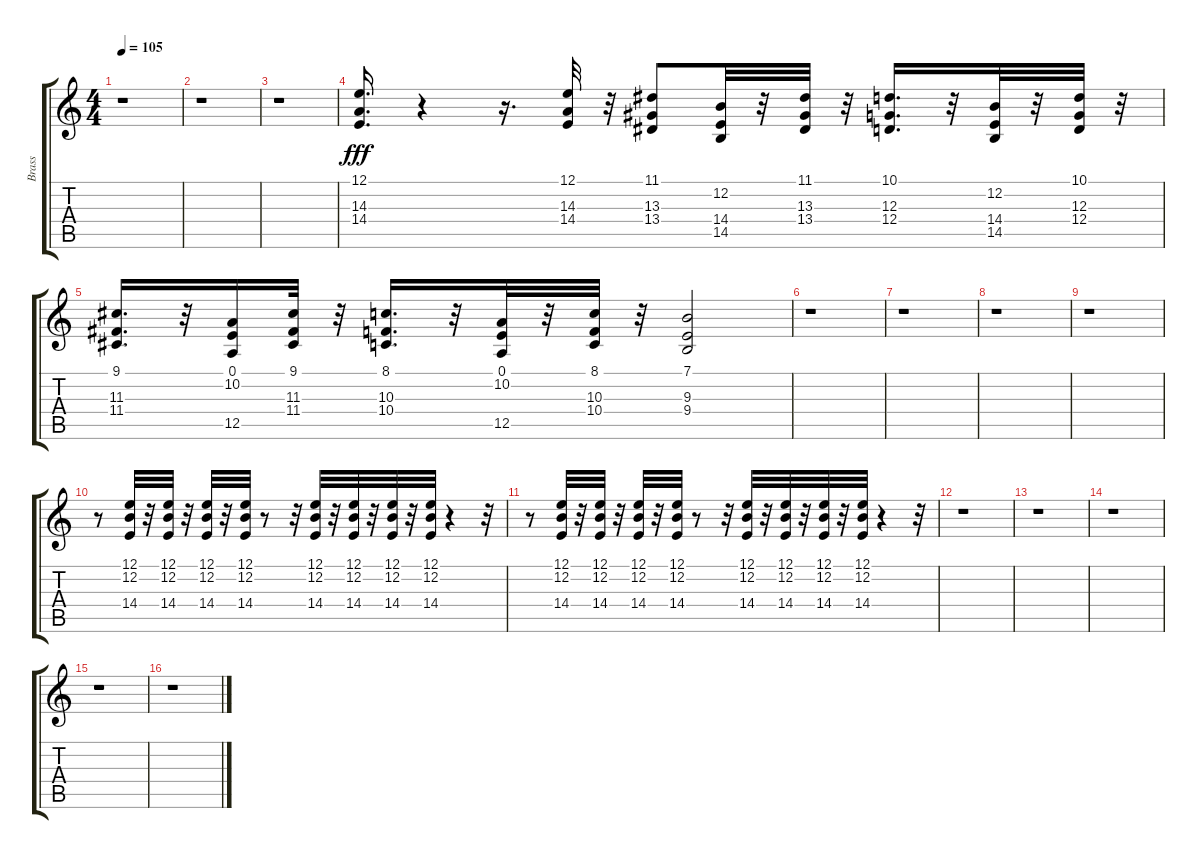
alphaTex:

\track ("Brass" "Brass") {instrument brasssection}
\staff {score tabs}
\tuning (E4 B3 G3 D3 A2 E2) {hide}
\ts (4 4)
\tempo 105
\clef g2
\ks c
r.1{dy fff} |
r.1 |
r.1 |
(12.1 14.3 14.4).16{d} r.4 r.16{d} (12.1 14.3 14.4).32 r.32 (11.1 13.3 13.4).8 (12.2 14.4 14.5).32 r.32 (11.1 13.3 13.4).32 r.32 (10.1 12.3 12.4).16{d} r.32 (12.2 14.4 14.5).32 r.32 (10.1 12.3 12.4).32 r.32 |
(9.1 11.3 11.4).16{d} r.32 (0.1 10.2 12.5).16 (9.1 11.3 11.4).32 r.32 (8.1 10.3 10.4).16{d} r.32 (0.1 10.2 12.5).32 r.32 (8.1 10.3 10.4).32 r.32 (7.1 9.3 9.4).2 |
r.1 |
r.1 |
r.1 |
r.1 |
r.8 (12.1 12.2 14.4).32 r.32 (12.1 12.2 14.4).32 r.32 (12.1 12.2 14.4).32 r.32 (12.1 12.2 14.4).32 r.8 r.32 (12.1 12.2 14.4).32 r.32 (12.1 12.2 14.4).32 r.32 (12.1 12.2 14.4).32 r.32 (12.1 12.2 14.4).32 r.4 r.32 |
r.8 (12.1 12.2 14.4).32 r.32 (12.1 12.2 14.4).32 r.32 (12.1 12.2 14.4).32 r.32 (12.1 12.2 14.4).32 r.8 r.32 (12.1 12.2 14.4).32 r.32 (12.1 12.2 14.4).32 r.32 (12.1 12.2 14.4).32 r.32 (12.1 12.2 14.4).32 r.4 r.32 |
r.1 |
r.1 |
r.1 |
r.1 |
r.1
